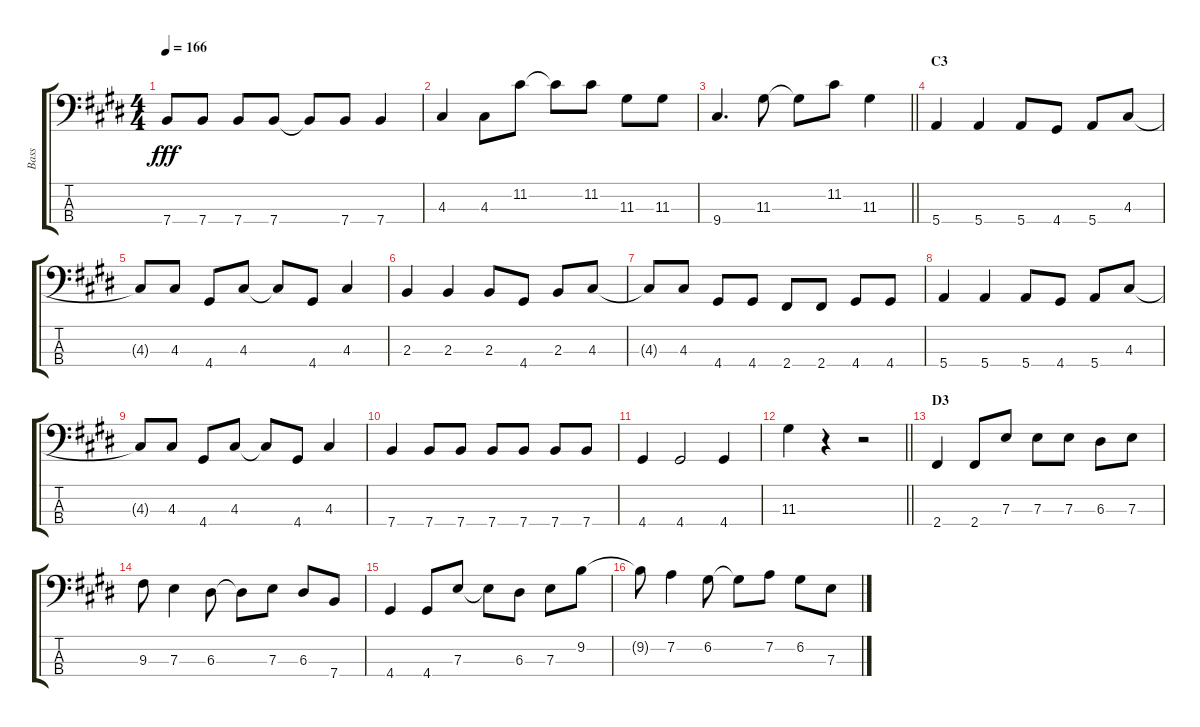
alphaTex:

\track ("Bass" "Bass") {instrument electricbassfinger}
\staff {score tabs}
\tuning (G2 D2 A1 E1) {hide}
\ts (4 4)
\tempo 166
\clef f4
\ks e
7.4.8{dy fff} 7.4.8 7.4.8 7.4.8 7.4{t}.8 7.4.8 7.4.4 |
4.3.4 4.3.8 11.2.8 11.2{t}.8 11.2.8 11.3.8 11.3.8 |
\barLineRight lightlight
9.4.4{d} 11.3.8 11.3{t}.8 11.2.8 11.3.4 |
\section ("" "C3")
5.4.4 5.4.4 5.4.8 4.4.8 5.4.8 4.3.8 |
4.3{t}.8 4.3.8 4.4.8 4.3.8 4.3{t}.8 4.4.8 4.3.4 |
2.3.4 2.3.4 2.3.8 4.4.8 2.3.8 4.3.8 |
4.3{t}.8 4.3.8 4.4.8 4.4.8 2.4.8 2.4.8 4.4.8 4.4.8 |
5.4.4 5.4.4 5.4.8 4.4.8 5.4.8 4.3.8 |
4.3{t}.8 4.3.8 4.4.8 4.3.8 4.3{t}.8 4.4.8 4.3.4 |
7.4.4 7.4.8 7.4.8 7.4.8 7.4.8 7.4.8 7.4.8 |
4.4.4 4.4.2 4.4.4 |
\barLineRight lightlight
11.3.4 r.4 r.2 |
\section ("" "D3")
2.4.4 2.4.8 7.3.8 7.3.8 7.3.8 6.3.8 7.3.8 |
9.3.8 7.3.4 6.3.8 6.3{t}.8 7.3.8 6.3.8 7.4.8 |
4.4.4 4.4.8 7.3.8 7.3{t}.8 6.3.8 7.3.8 9.2.8 |
9.2{t}.8 7.2.4 6.2.8 6.2{t}.8 7.2.8 6.2.8 7.3.8
